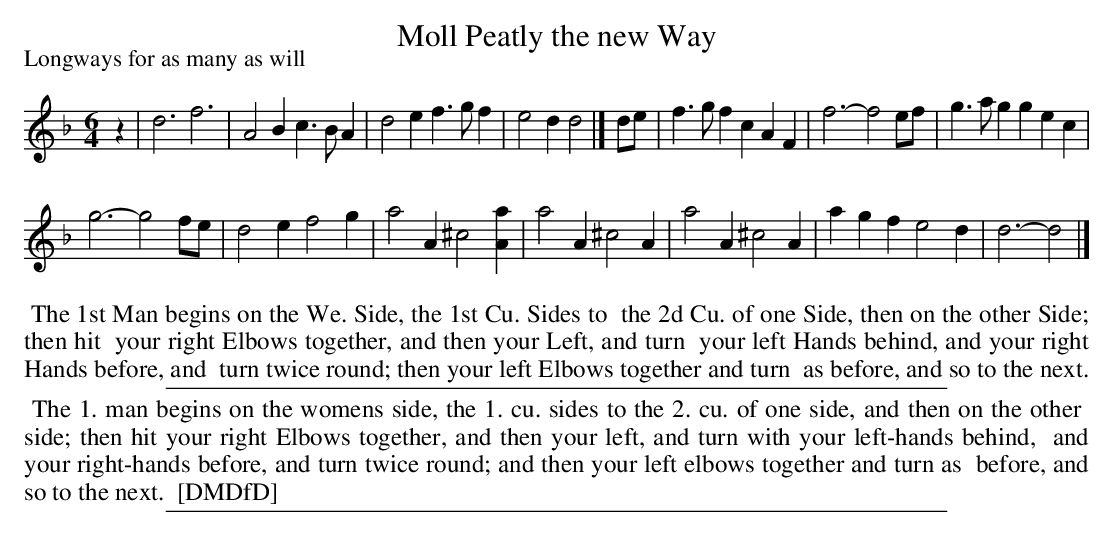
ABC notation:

X:1
T: Moll Peatly the new Way
P: Longways for as many as will
M: 6/4
L: 1/4
K: Dm
z |\
d3 f3 | A2B c>BA |\
d2e f>gf | e2d d2 |] d/e/ |\
f>gf cAF | f3- f2e/f/ |\
g>ag gec |
g3- g2f/e/ |\
d2e f2g | a2A ^c2[aA] |\
a2A ^c2A | a2A ^c2A |\
agf e2d | d3- d2 |]
